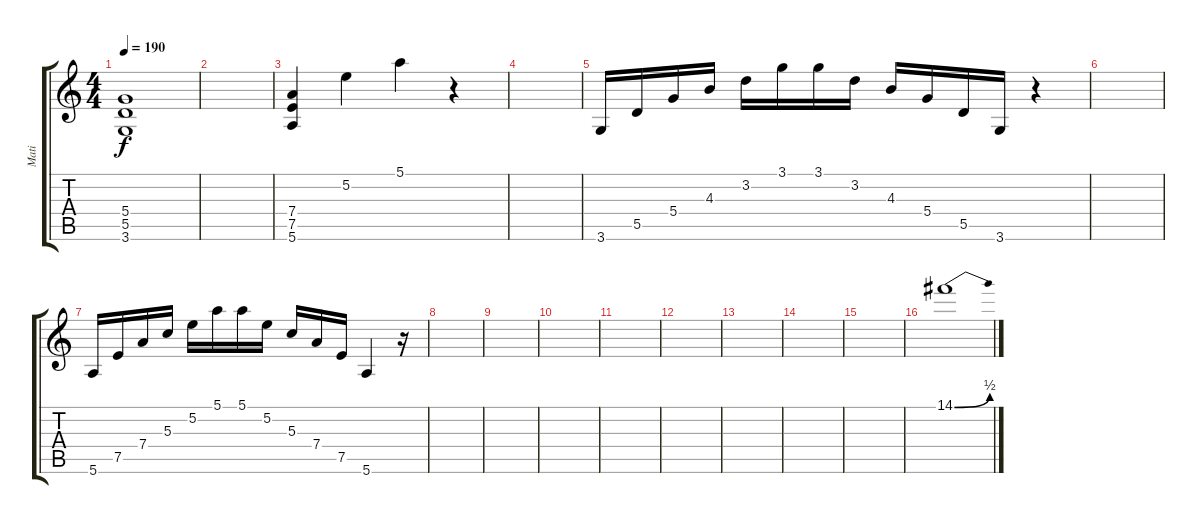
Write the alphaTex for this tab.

\track ("Mati" "Mati") {instrument overdrivenguitar}
\staff {score tabs}
\tuning (E4 B3 G3 D3 A2 E2) {hide}
\ts (4 4)
\tempo 190
\clef g2
\ks c
(5.4 5.5 3.6).1{dy f} |
|
(7.4 7.5 5.6).4 5.2.4 5.1.4 r.4 |
|
3.6.16 5.5.16 5.4.16 4.3.16 3.2.16 3.1.16 3.1.16 3.2.16 4.3.16 5.4.16 5.5.16 3.6.16 r.4 |
|
5.6.16 7.5.16 7.4.16 5.3.16 5.2.16 5.1.16 5.1.16 5.2.16 5.3.16 7.4.16 7.5.16 5.6.4 r.16 |
|
|
|
|
|
|
|
|
14.1{be (bend 0 0 60 2)}.1
